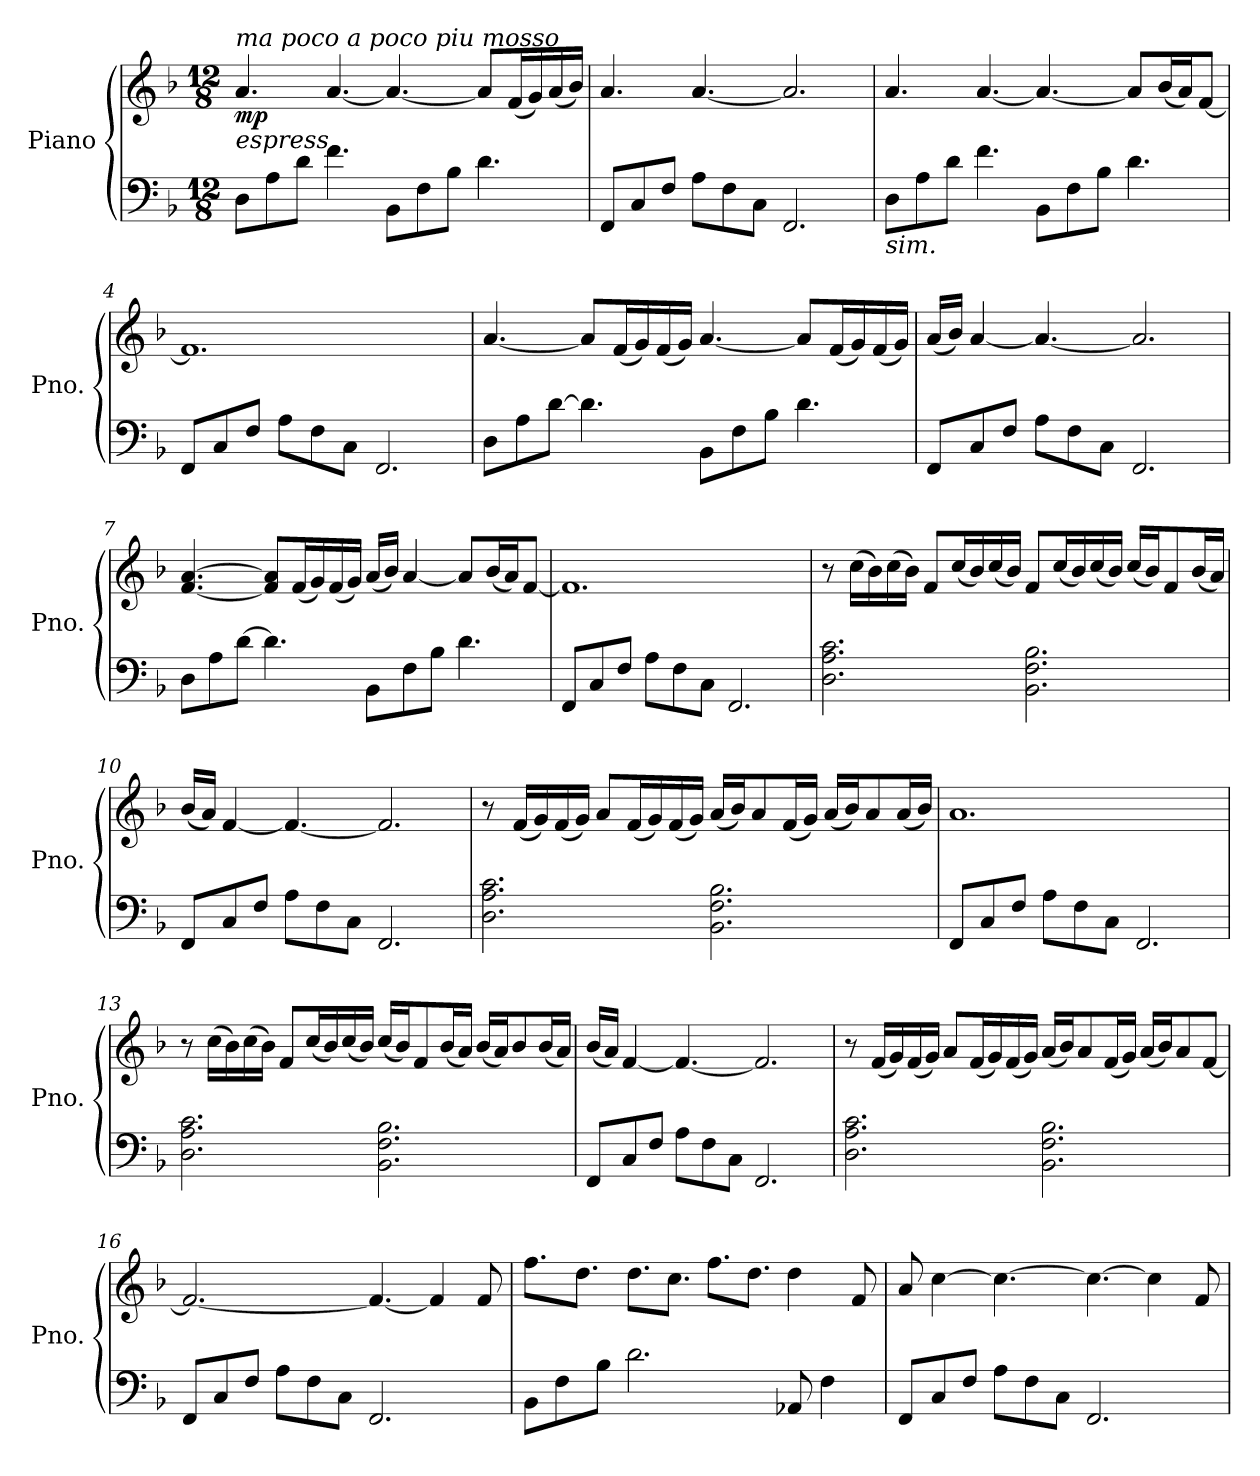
**kern	**kern	**dynam
*part1	*part1	*part1
*staff2	*staff1	*staff1/2
*I"Piano	*	*
*I'Pno.	*	*
*clefF4	*clefG2	*
*k[b-]	*k[b-]	*
*M12/8	*M12/8	*
*MM75	*MM75	*
=1	=1	=1
!	!LO:TX:b:i:t=espress.	!
!	!LO:TX:a:i:t=ma poco a poco piu mosso	!
!	!	!LO:DY:b
8D\L	4.a/	mp
8A\	.	.
8d\J	.	.
4.f\	[4.a/	.
8BB-\L	4.a/_	.
8F\	.	.
8B-\J	.	.
4.d\	8a/L]	.
.	(<16f/L	.
.	16g/)	.
.	(<16a/	.
.	16b-/JJ)	.
=2	=2	=2
8FF/L	4.a/	.
8C/	.	.
8F/J	.	.
8A\L	[4.a/	.
8F\	.	.
8C\J	.	.
2.FF/	2.a/]	.
=3	=3	=3
!LO:TX:b:i:t=sim.	!	!
8D\L	4.a/	.
8A\	.	.
8d\J	.	.
4.f\	[4.a/	.
8BB-\L	4.a/_	.
8F\	.	.
8B-\J	.	.
4.d\	8a/L]	.
.	(<16b-/L	.
.	16a/J)	.
.	[8f/J	.
=4	=4	=4
8FF/L	1.f]	.
8C/	.	.
8F/J	.	.
8A\L	.	.
8F\	.	.
8C\J	.	.
2.FF/	.	.
!!LO:LB:g=z
=5	=5	=5
8D\L	[4.a/	.
8A\	.	.
[8d\J	.	.
4.d\]	8a/L]	.
.	(<16f/L	.
.	16g/)	.
.	(<16f/	.
.	16g/JJ)	.
8BB-\L	[4.a/	.
8F\	.	.
8B-\J	.	.
4.d\	8a/L]	.
.	(<16f/L	.
.	16g/)	.
.	(<16f/	.
.	16g/JJ)	.
=6	=6	=6
8FF/L	(<16a/LL	.
.	16b-/JJ)	.
8C/	[4a/	.
8F/J	.	.
8A\L	4.a/_	.
8F\	.	.
8C\J	.	.
2.FF/	2.a/]	.
=7	=7	=7
8D\L	[4.f/ [4.a/	.
8A\	.	.
[8d\J	.	.
4.d\]	8f/] 8a/]L	.
.	(<16f/L	.
.	16g/)	.
.	(<16f/	.
.	16g/JJ)	.
8BB-\L	(<16a/LL	.
.	16b-/JJ)	.
8F\	[4a/	.
8B-\J	.	.
4.d\	8a/L]	.
.	(<16b-/L	.
.	16a/J)	.
.	[8f/J	.
!!LO:LB:g=z
=8	=8	=8
8FF/L	1.f]	.
8C/	.	.
8F/J	.	.
8A\L	.	.
8F\	.	.
8C\J	.	.
2.FF/	.	.
=9	=9	=9
2.D\ 2.A\ 2.c\	8r	.
.	(>16cc\LL	.
.	16b-\)	.
.	(>16cc\	.
.	16b-\JJ)	.
.	8f/L	.
.	(<16cc/L	.
.	16b-/)	.
.	(<16cc/	.
.	16b-/JJ)	.
2.BB-\ 2.F\ 2.B-\	8f/L	.
.	(<16cc/L	.
.	16b-/)	.
.	(<16cc/	.
.	16b-/JJ)	.
.	(<16cc/LL	.
.	16b-/J)	.
.	8f/	.
.	(<16b-/L	.
.	16a/JJ)	.
=10	=10	=10
8FF/L	(<16b-/LL	.
.	16a/JJ)	.
8C/	[4f/	.
8F/J	.	.
8A\L	4.f/_	.
8F\	.	.
8C\J	.	.
2.FF/	2.f/]	.
!!LO:LB:g=z
=11	=11	=11
2.D\ 2.A\ 2.c\	8r	.
.	(<16f/LL	.
.	16g/)	.
.	(<16f/	.
.	16g/JJ)	.
.	8a/L	.
.	(<16f/L	.
.	16g/)	.
.	(<16f/	.
.	16g/JJ)	.
2.BB-\ 2.F\ 2.B-\	(<16a/LL	.
.	16b-/J)	.
.	8a/	.
.	(<16f/L	.
.	16g/JJ)	.
.	(<16a/LL	.
.	16b-/J)	.
.	8a/	.
.	(<16a/L	.
.	16b-/JJ)	.
=12	=12	=12
8FF/L	1.a	.
8C/	.	.
8F/J	.	.
8A\L	.	.
8F\	.	.
8C\J	.	.
2.FF/	.	.
!!LO:LB:g=z
=13	=13	=13
2.D\ 2.A\ 2.c\	8r	.
.	(>16cc\LL	.
.	16b-\)	.
.	(>16cc\	.
.	16b-\JJ)	.
.	8f/L	.
.	(<16cc/L	.
.	16b-/)	.
.	(<16cc/	.
.	16b-/JJ)	.
2.BB-\ 2.F\ 2.B-\	(<16cc/LL	.
.	16b-/J)	.
.	8f/	.
.	(<16b-/L	.
.	16a/JJ)	.
.	(<16b-/LL	.
.	16a/J)	.
.	8b-/	.
.	(<16b-/L	.
.	16a/JJ)	.
=14	=14	=14
8FF/L	(<16b-/LL	.
.	16a/JJ)	.
8C/	[4f/	.
8F/J	.	.
8A\L	4.f/_	.
8F\	.	.
8C\J	.	.
2.FF/	2.f/]	.
!!LO:PB:g=z
=15	=15	=15
2.D\ 2.A\ 2.c\	8r	.
.	(<16f/LL	.
.	16g/)	.
.	(<16f/	.
.	16g/JJ)	.
.	8a/L	.
.	(<16f/L	.
.	16g/)	.
.	(<16f/	.
.	16g/JJ)	.
2.BB-\ 2.F\ 2.B-\	(<16a/LL	.
.	16b-/J)	.
.	8a/	.
.	(<16f/L	.
.	16g/JJ)	.
.	(<16a/LL	.
.	16b-/J)	.
.	8a/	.
.	[8f/J	.
=16	=16	=16
8FF/L	2.f/_	.
8C/	.	.
8F/J	.	.
8A\L	.	.
8F\	.	.
8C\J	.	.
2.FF/	4.f/_	.
.	4f/]	.
.	8f/	.
=17	=17	=17
8BB-\L	8.ff\L	.
8F\	.	.
.	8.dd\J	.
8B-\J	.	.
2.d\	8.dd\L	.
.	8.cc\J	.
.	8.ff\L	.
.	8.dd\J	.
8AA-X/	4dd\	.
4F\	.	.
.	8f/	.
!!LO:LB:g=z
=18	=18	=18
8FF/L	8a/	.
8C/	[4cc\	.
8F/J	.	.
8A\L	4.cc\_	.
8F\	.	.
8C\J	.	.
2.FF/	4.cc\_	.
.	4cc\]	.
.	8f/	.
=	=	=
*-	*-	*-
